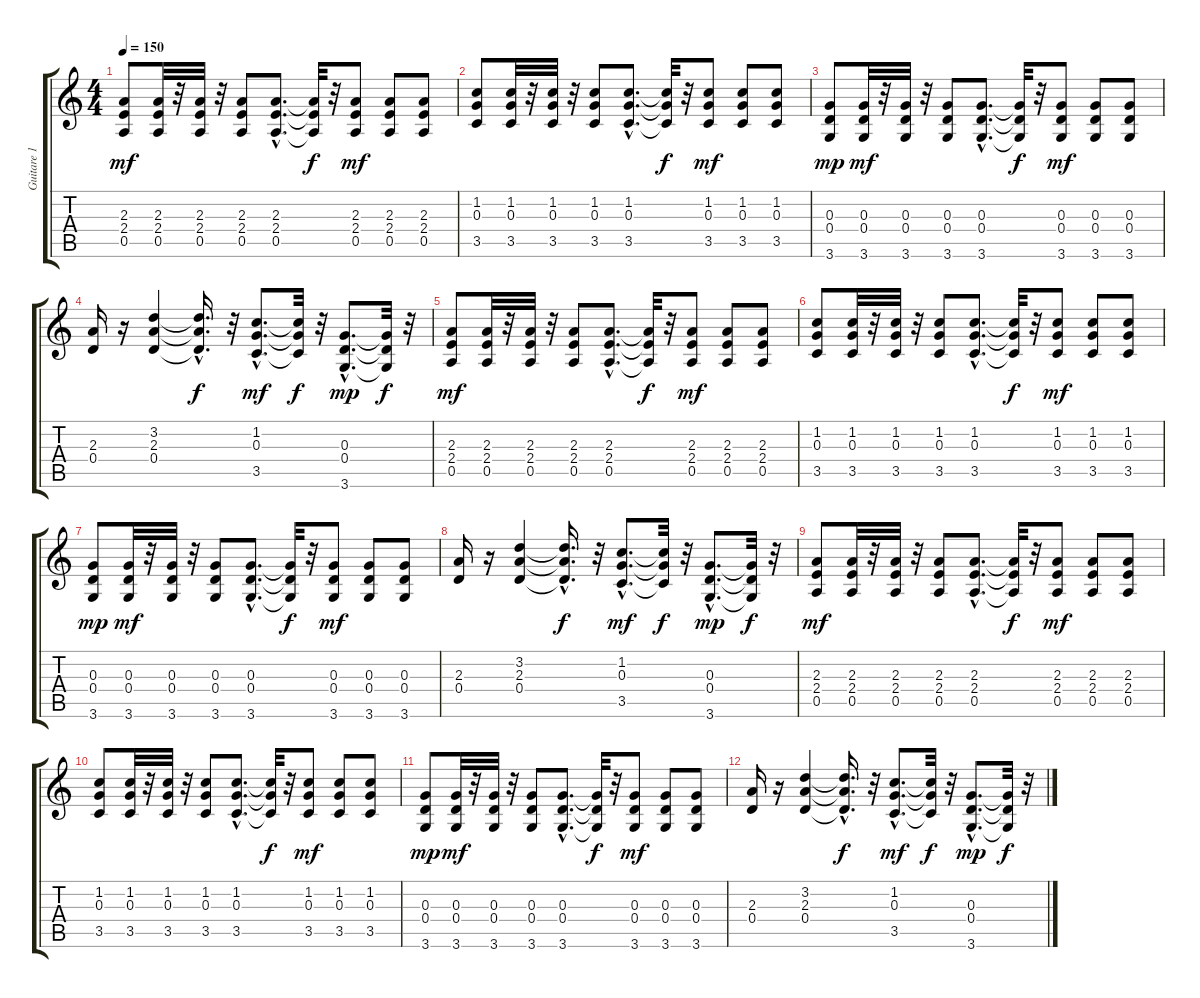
\track ("Guitare 1" "Guitare 1") {instrument overdrivenguitar}
\staff {score tabs}
\tuning (E4 B3 G3 D3 A2 E2) {hide}
\ts (4 4)
\tempo 150
\clef g2
\ks c
(2.3 2.4 0.5).8{dy mf volume 12} (2.3 2.4 0.5).32 r.32 (2.3 2.4 0.5).32 r.32 (2.3 2.4 0.5).8 (2.3{hac} 2.4{hac} 0.5{hac}).8{d} (2.3{t} 2.4{t} 0.5{t}).32{dy f} r.32 (2.3 2.4 0.5).8{dy mf} (2.3 2.4 0.5).8 (2.3 2.4 0.5).8 |
(1.2 0.3 3.5).8 (1.2 0.3 3.5).32 r.32 (1.2 0.3 3.5).32 r.32 (1.2 0.3 3.5).8 (1.2{hac} 0.3{hac} 3.5{hac}).8{d} (1.2{t} 0.3{t} 3.5{t}).32{dy f} r.32 (1.2 0.3 3.5).8{dy mf} (1.2 0.3 3.5).8 (1.2 0.3 3.5).8 |
(0.3 0.4 3.6).8{dy mp} (0.3 0.4 3.6).32{dy mf} r.32 (0.3 0.4 3.6).32 r.32 (0.3 0.4 3.6).8 (0.3{hac} 0.4{hac} 3.6{hac}).8{d} (0.3{t} 0.4{t} 3.6{t}).32{dy f} r.32 (0.3 0.4 3.6).8{dy mf} (0.3 0.4 3.6).8 (0.3 0.4 3.6).8 |
(2.3 0.4).16 r.16 (3.2 2.3 0.4).4 (3.2{hac t} 2.3{hac t} 0.4{hac t}).16{d dy f} r.32 (1.2{hac} 0.3{hac} 3.5{hac}).8{d dy mf} (1.2{t} 0.3{t} 3.5{t}).32{dy f} r.32 (0.3{hac} 0.4{hac} 3.6{hac}).8{d dy mp} (0.3{t} 0.4{t} 3.6{t}).32{dy f} r.32 |
(2.3 2.4 0.5).8{dy mf volume 12} (2.3 2.4 0.5).32 r.32 (2.3 2.4 0.5).32 r.32 (2.3 2.4 0.5).8 (2.3{hac} 2.4{hac} 0.5{hac}).8{d} (2.3{t} 2.4{t} 0.5{t}).32{dy f} r.32 (2.3 2.4 0.5).8{dy mf volume 11} (2.3 2.4 0.5).8 (2.3 2.4 0.5).8 |
(1.2 0.3 3.5).8 (1.2 0.3 3.5).32{volume 11} r.32 (1.2 0.3 3.5).32 r.32 (1.2 0.3 3.5).8 (1.2{hac} 0.3{hac} 3.5{hac}).8{d} (1.2{t} 0.3{t} 3.5{t}).32{dy f} r.32 (1.2 0.3 3.5).8{dy mf volume 10} (1.2 0.3 3.5).8 (1.2 0.3 3.5).8 |
(0.3 0.4 3.6).8{dy mp volume 9} (0.3 0.4 3.6).32{dy mf} r.32 (0.3 0.4 3.6).32 r.32 (0.3 0.4 3.6).8 (0.3{hac} 0.4{hac} 3.6{hac}).8{d} (0.3{t} 0.4{t} 3.6{t}).32{dy f} r.32 (0.3 0.4 3.6).8{dy mf} (0.3 0.4 3.6).8 (0.3 0.4 3.6).8 |
(2.3 0.4).16{volume 8} r.16 (3.2 2.3 0.4).4 (3.2{hac t} 2.3{hac t} 0.4{hac t}).16{d dy f} r.32 (1.2{hac} 0.3{hac} 3.5{hac}).8{d dy mf} (1.2{t} 0.3{t} 3.5{t}).32{dy f} r.32 (0.3{hac} 0.4{hac} 3.6{hac}).8{d dy mp volume 7} (0.3{t} 0.4{t} 3.6{t}).32{dy f} r.32 |
(2.3 2.4 0.5).8{dy mf volume 6} (2.3 2.4 0.5).32 r.32 (2.3 2.4 0.5).32 r.32 (2.3 2.4 0.5).8 (2.3{hac} 2.4{hac} 0.5{hac}).8{d} (2.3{t} 2.4{t} 0.5{t}).32{dy f} r.32 (2.3 2.4 0.5).8{dy mf volume 6} (2.3 2.4 0.5).8 (2.3 2.4 0.5).8 |
(1.2 0.3 3.5).8{volume 5} (1.2 0.3 3.5).32 r.32 (1.2 0.3 3.5).32 r.32 (1.2 0.3 3.5).8 (1.2{hac} 0.3{hac} 3.5{hac}).8{d} (1.2{t} 0.3{t} 3.5{t}).32{dy f} r.32 (1.2 0.3 3.5).8{dy mf volume 4} (1.2 0.3 3.5).8 (1.2 0.3 3.5).8 |
(0.3 0.4 3.6).8{dy mp volume 4} (0.3 0.4 3.6).32{dy mf} r.32 (0.3 0.4 3.6).32 r.32 (0.3 0.4 3.6).8 (0.3{hac} 0.4{hac} 3.6{hac}).8{d} (0.3{t} 0.4{t} 3.6{t}).32{dy f} r.32 (0.3 0.4 3.6).8{dy mf volume 3} (0.3 0.4 3.6).8 (0.3 0.4 3.6).8 |
(2.3 0.4).16{volume 2} r.16 (3.2 2.3 0.4).4 (3.2{hac t} 2.3{hac t} 0.4{hac t}).16{d dy f} r.32 (1.2{hac} 0.3{hac} 3.5{hac}).8{d dy mf volume 2} (1.2{t} 0.3{t} 3.5{t}).32{dy f} r.32 (0.3{hac} 0.4{hac} 3.6{hac}).8{d dy mp volume 1} (0.3{t} 0.4{t} 3.6{t}).32{dy f} r.32
